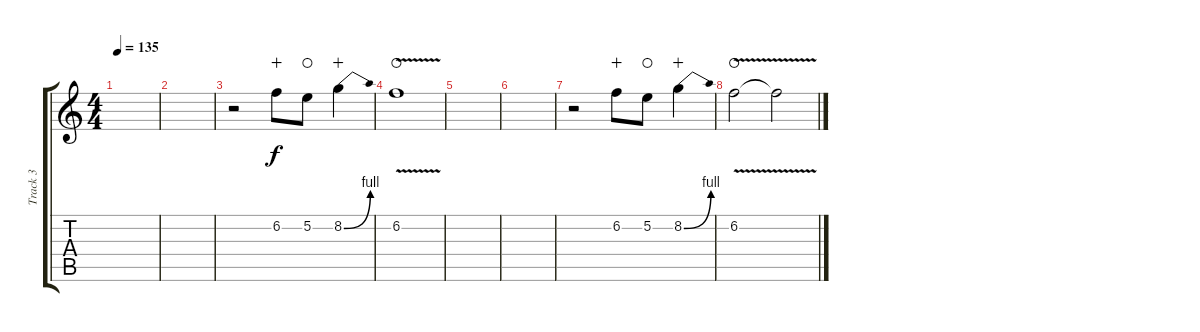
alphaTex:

\track ("Track 3" "Track 3") {instrument overdrivenguitar}
\staff {score tabs}
\tuning (E4 B3 G3 D3 A2 E2) {hide}
\ts (4 4)
\tempo 135
\clef g2
\ks c
|
|
r.2 6.2.8{wahc} 5.2.8{waho} 8.2{be (bend 0 0 60 4)}.4{wahc} |
6.2{v}.1{waho} |
|
|
r.2 6.2.8{wahc} 5.2.8{waho} 8.2{be (bend 0 0 60 4)}.4{wahc} |
6.2{v}.2{waho} 6.2{t}.2
